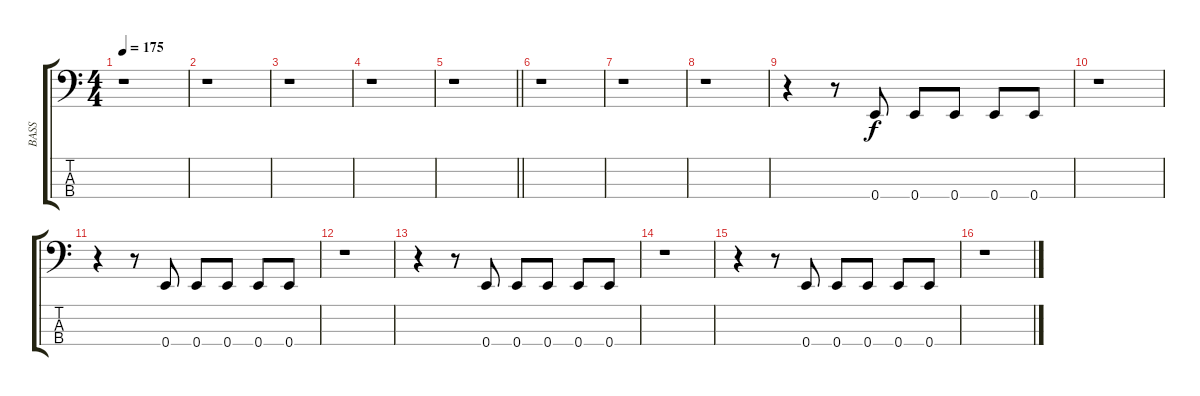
\track ("BASS" "BASS") {instrument electricbasspick}
\staff {score tabs}
\tuning (G2 D2 A1 E1) {hide}
\ts (4 4)
\tempo 175
\clef f4
\ks c
r.1{dy f} |
r.1 |
r.1 |
r.1 |
\barLineRight lightlight
r.1 |
r.1 |
r.1 |
r.1 |
r.4 r.8 0.4.8 0.4.8 0.4.8 0.4.8 0.4.8 |
r.1 |
r.4 r.8 0.4.8 0.4.8 0.4.8 0.4.8 0.4.8 |
r.1 |
r.4 r.8 0.4.8 0.4.8 0.4.8 0.4.8 0.4.8 |
r.1 |
r.4 r.8 0.4.8 0.4.8 0.4.8 0.4.8 0.4.8 |
r.1
